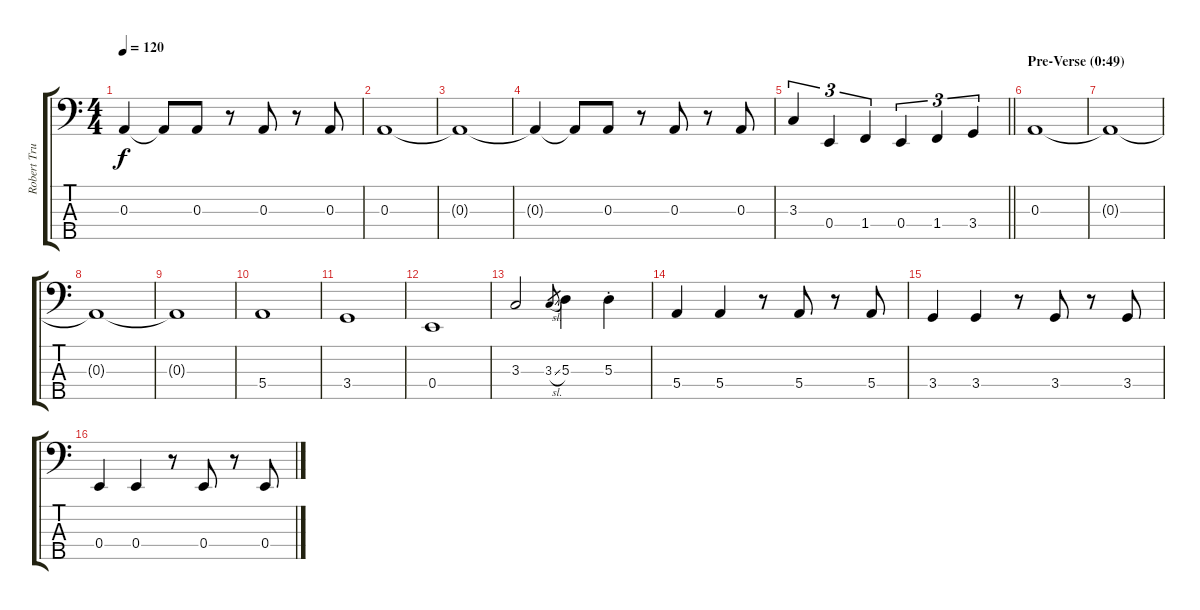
\track ("Robert Trujillo Bass Gtr." "Robert Tru") {instrument electricbassfinger}
\staff {score tabs}
\tuning (G2 D2 A1 E1 B0) {hide}
\ts (4 4)
\tempo 120
\clef f4
\ks aminor
0.3{t}.4{dy f} 0.3{t}.8 0.3.8 r.8 0.3.8 r.8 0.3.8 |
0.3.1 |
0.3{t}.1 |
0.3{t}.4 0.3{t}.8 0.3.8 r.8 0.3.8 r.8 0.3.8 |
\barLineRight lightlight
3.3.4{tu (3 2)} 0.4.4{tu (3 2)} 1.4.4{tu (3 2)} 0.4.4{tu (3 2)} 1.4.4{tu (3 2)} 3.4.4{tu (3 2)} |
\section ("" "Pre-Verse (0:49)")
0.3.1 |
0.3{t}.1 |
0.3{t}.1 |
0.3{t}.1 |
5.4.1 |
3.4.1 |
0.4.1 |
3.3.2 3.3{sl}.8{gr} 5.3.4 5.3{st}.4 |
5.4.4 5.4.4 r.8 5.4.8 r.8 5.4.8 |
3.4.4 3.4.4 r.8 3.4.8 r.8 3.4.8 |
0.4.4 0.4.4 r.8 0.4.8 r.8 0.4.8
